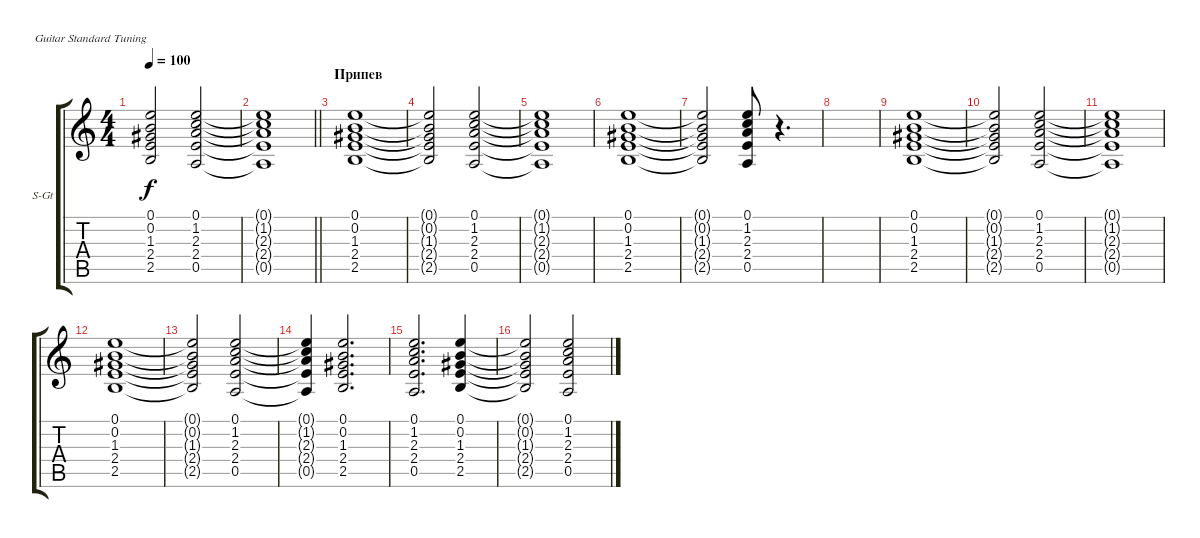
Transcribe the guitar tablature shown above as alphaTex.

\bracketExtendMode groupsimilarinstruments
\firstSystemTrackNameOrientation horizontal
\otherSystemsTrackNameOrientation horizontal
\track ("А. Андреев (клавиши)" "S-Gt") {instrument acousticguitarsteel}
\staff {score tabs}
\tuning (E4 B3 G3 D3 A2 E2)
\ts (4 4)
\tempo 100
\clef g2
\scale
0.333333
\ks c
(0.1{t} 0.2{t} 1.3{t} 2.4{t} 2.5{t}).2{dy f} (0.5 2.4 2.3 1.2 0.1).2 |
\scale
0.333333
\barLineRight lightlight
(0.5{t} 2.4{t} 2.3{t} 1.2{t} 0.1{t}).1 |
\section ("" "Припев")
\scale
0.333333 (2.5 2.4 1.3 0.2 0.1).1 |
\scale
0.333333 (0.1{t} 0.2{t} 1.3{t} 2.4{t} 2.5{t}).2 (0.5 2.4 2.3 1.2 0.1).2 |
\scale
0.333333 (0.5{t} 2.4{t} 2.3{t} 1.2{t} 0.1{t}).1 |
\scale
0.333333 (2.5 2.4 1.3 0.2 0.1).1 |
\scale
0.333333 (2.5{t} 2.4{t} 1.3{t} 0.2{t} 0.1{t}).2 (0.5 2.4 2.3 1.2 0.1).8 r.4{d} |
\scale
0.333333 |
\scale
0.333333 (2.5 2.4 1.3 0.2 0.1).1 |
\scale
0.333333 (0.1{t} 0.2{t} 1.3{t} 2.4{t} 2.5{t}).2 (0.5 2.4 2.3 1.2 0.1).2 |
\scale
0.333333 (0.5{t} 2.4{t} 2.3{t} 1.2{t} 0.1{t}).1 |
\scale
0.333333 (2.5 2.4 1.3 0.2 0.1).1 |
\scale
0.333333 (2.5{t} 2.4{t} 1.3{t} 0.2{t} 0.1{t}).2 (0.5 2.4 2.3 1.2 0.1).2 |
\scale
0.333333 (0.1{t} 1.2{t} 2.3{t} 2.4{t} 0.5{t}).4 (2.5 2.4 1.3 0.2 0.1).2{d} |
\scale
0.333333 (0.5 2.4 2.3 1.2 0.1).2{d} (2.5 2.4 1.3 0.2 0.1).4 |
\scale
0.333333 (0.1{t} 0.2{t} 1.3{t} 2.4{t} 2.5{t}).2 (0.5 2.4 2.3 1.2 0.1).2
